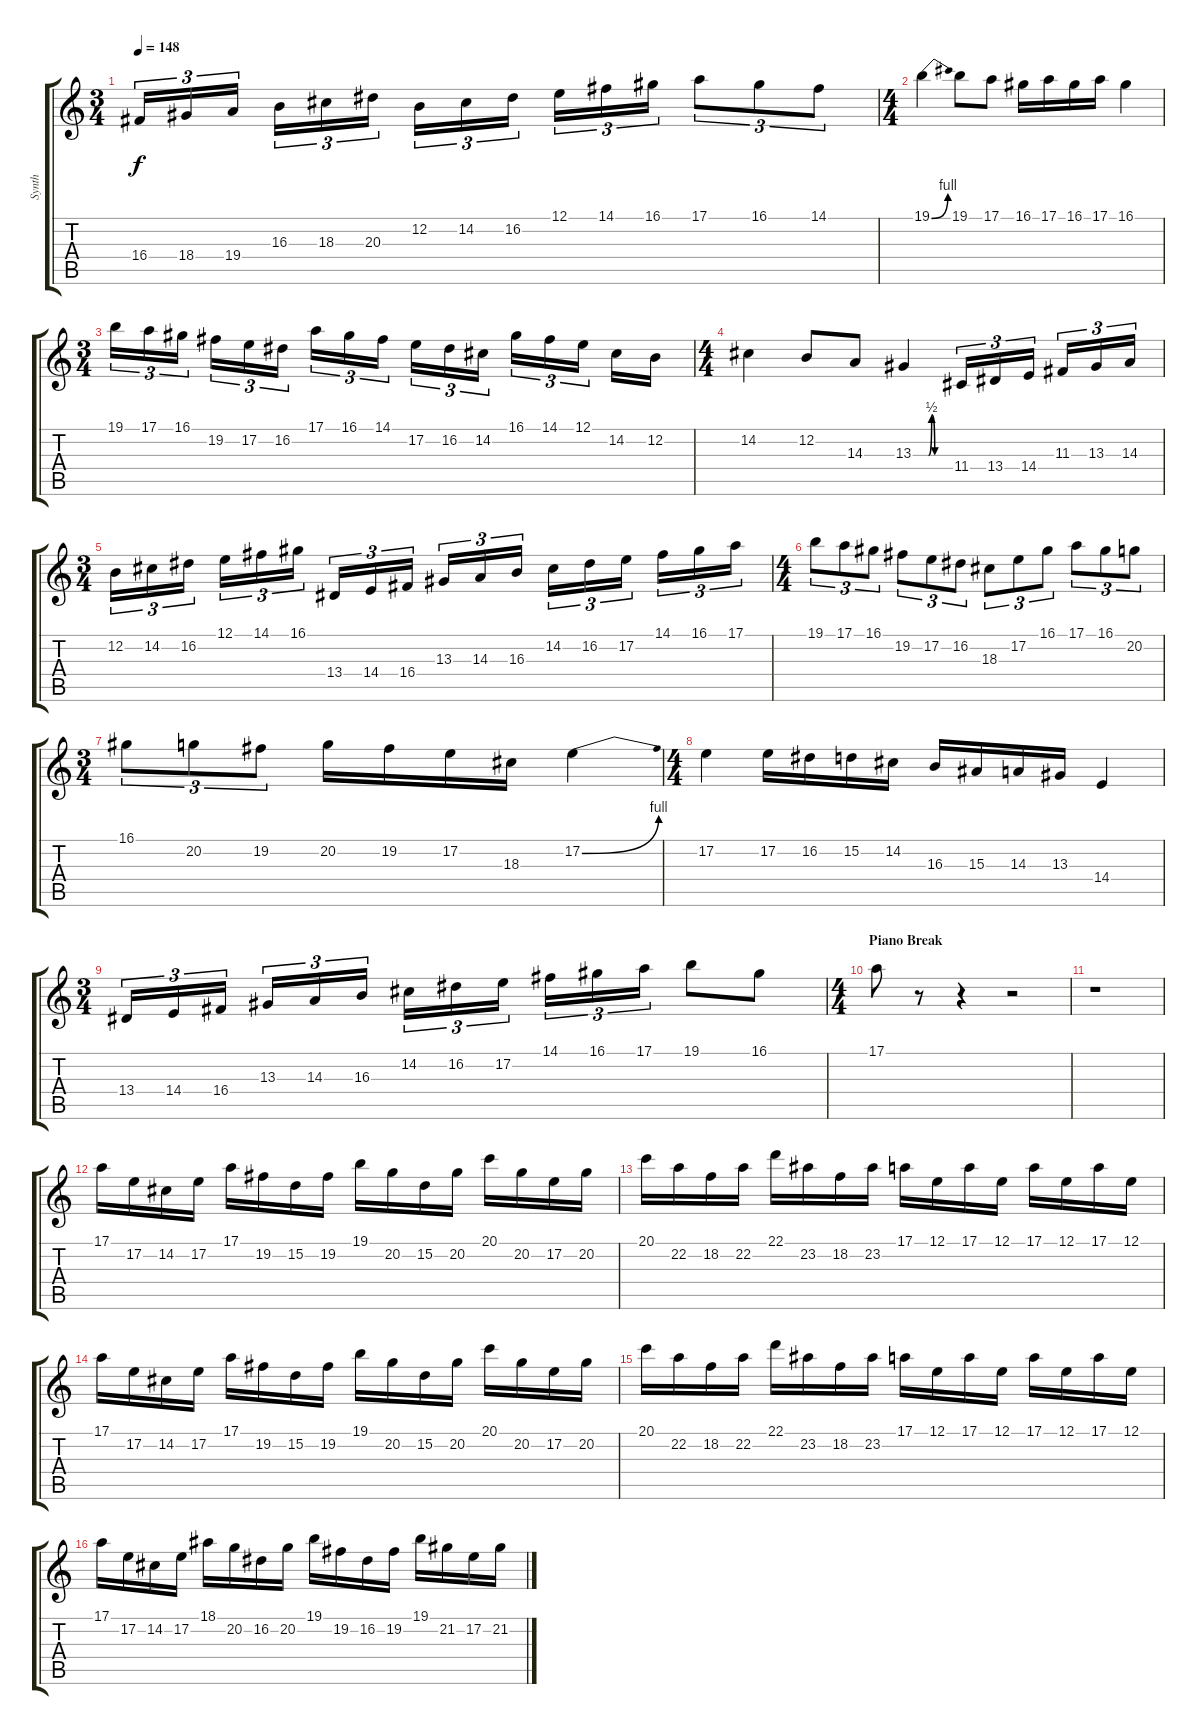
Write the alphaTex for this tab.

\track ("Synth" "Synth") {instrument lead2sawtooth}
\staff {score tabs}
\tuning (E4 B3 G3 D3 A2 E2) {hide}
\ts (3 4)
\tempo 148
\clef g2
\ks c
16.4.16{tu (3 2) dy f} 18.4.16{tu (3 2)} 19.4.16{tu (3 2)} 16.3.16{tu (3 2)} 18.3.16{tu (3 2)} 20.3.16{tu (3 2)} 12.2.16{tu (3 2)} 14.2.16{tu (3 2)} 16.2.16{tu (3 2)} 12.1.16{tu (3 2)} 14.1.16{tu (3 2)} 16.1.16{tu (3 2)} 17.1.8{tu (3 2)} 16.1.8{tu (3 2)} 14.1.8{tu (3 2)} |
\ts (4 4)
19.1{be (bend 0 0 60 4)}.4 19.1.8 17.1.8 16.1.16 17.1.16 16.1.16 17.1.16 16.1.4 |
\ts (3 4)
19.1.16{tu (3 2)} 17.1.16{tu (3 2)} 16.1.16{tu (3 2)} 19.2.16{tu (3 2)} 17.2.16{tu (3 2)} 16.2.16{tu (3 2)} 17.1.16{tu (3 2)} 16.1.16{tu (3 2)} 14.1.16{tu (3 2)} 17.2.16{tu (3 2)} 16.2.16{tu (3 2)} 14.2.16{tu (3 2)} 16.1.16{tu (3 2)} 14.1.16{tu (3 2)} 12.1.16{tu (3 2)} 14.2.16 12.2.16 |
\ts (4 4)
14.2.4 12.2.8 14.3.8 13.3{be (custom 0 0 25 0 30 2 35 0 45 0 60 0)}.4 11.4.16{tu (3 2)} 13.4.16{tu (3 2)} 14.4.16{tu (3 2)} 11.3.16{tu (3 2)} 13.3.16{tu (3 2)} 14.3.16{tu (3 2)} |
\ts (3 4)
12.2.16{tu (3 2)} 14.2.16{tu (3 2)} 16.2.16{tu (3 2)} 12.1.16{tu (3 2)} 14.1.16{tu (3 2)} 16.1.16{tu (3 2)} 13.4.16{tu (3 2)} 14.4.16{tu (3 2)} 16.4.16{tu (3 2)} 13.3.16{tu (3 2)} 14.3.16{tu (3 2)} 16.3.16{tu (3 2)} 14.2.16{tu (3 2)} 16.2.16{tu (3 2)} 17.2.16{tu (3 2)} 14.1.16{tu (3 2)} 16.1.16{tu (3 2)} 17.1.16{tu (3 2)} |
\ts (4 4)
19.1.8{tu (3 2)} 17.1.8{tu (3 2)} 16.1.8{tu (3 2)} 19.2.8{tu (3 2)} 17.2.8{tu (3 2)} 16.2.8{tu (3 2)} 18.3.8{tu (3 2)} 17.2.8{tu (3 2)} 16.1.8{tu (3 2)} 17.1.8{tu (3 2)} 16.1.8{tu (3 2)} 20.2.8{tu (3 2)} |
\ts (3 4)
16.1.8{tu (3 2)} 20.2.8{tu (3 2)} 19.2.8{tu (3 2)} 20.2.16 19.2.16 17.2.16 18.3.16 17.2{be (bend 0 0 60 4)}.4 |
\ts (4 4)
17.2.4 17.2.16 16.2.16 15.2.16 14.2.16 16.3.16 15.3.16 14.3.16 13.3.16 14.4.4 |
\ts (3 4)
13.4.16{tu (3 2)} 14.4.16{tu (3 2)} 16.4.16{tu (3 2)} 13.3.16{tu (3 2)} 14.3.16{tu (3 2)} 16.3.16{tu (3 2)} 14.2.16{tu (3 2)} 16.2.16{tu (3 2)} 17.2.16{tu (3 2)} 14.1.16{tu (3 2)} 16.1.16{tu (3 2)} 17.1.16{tu (3 2)} 19.1.8 16.1.8 |
\ts (4 4)
\section ("" "Piano Break")
17.1.8 r.8 r.4 r.2 |
r.1 |
17.1.16 17.2.16 14.2.16 17.2.16 17.1.16 19.2.16 15.2.16 19.2.16 19.1.16 20.2.16 15.2.16 20.2.16 20.1.16 20.2.16 17.2.16 20.2.16 |
20.1.16 22.2.16 18.2.16 22.2.16 22.1.16 23.2.16 18.2.16 23.2.16 17.1.16 12.1.16 17.1.16 12.1.16 17.1.16 12.1.16 17.1.16 12.1.16 |
17.1.16 17.2.16 14.2.16 17.2.16 17.1.16 19.2.16 15.2.16 19.2.16 19.1.16 20.2.16 15.2.16 20.2.16 20.1.16 20.2.16 17.2.16 20.2.16 |
20.1.16 22.2.16 18.2.16 22.2.16 22.1.16 23.2.16 18.2.16 23.2.16 17.1.16 12.1.16 17.1.16 12.1.16 17.1.16 12.1.16 17.1.16 12.1.16 |
17.1.16 17.2.16 14.2.16 17.2.16 18.1.16 20.2.16 16.2.16 20.2.16 19.1.16 19.2.16 16.2.16 19.2.16 19.1.16 21.2.16 17.2.16 21.2.16
